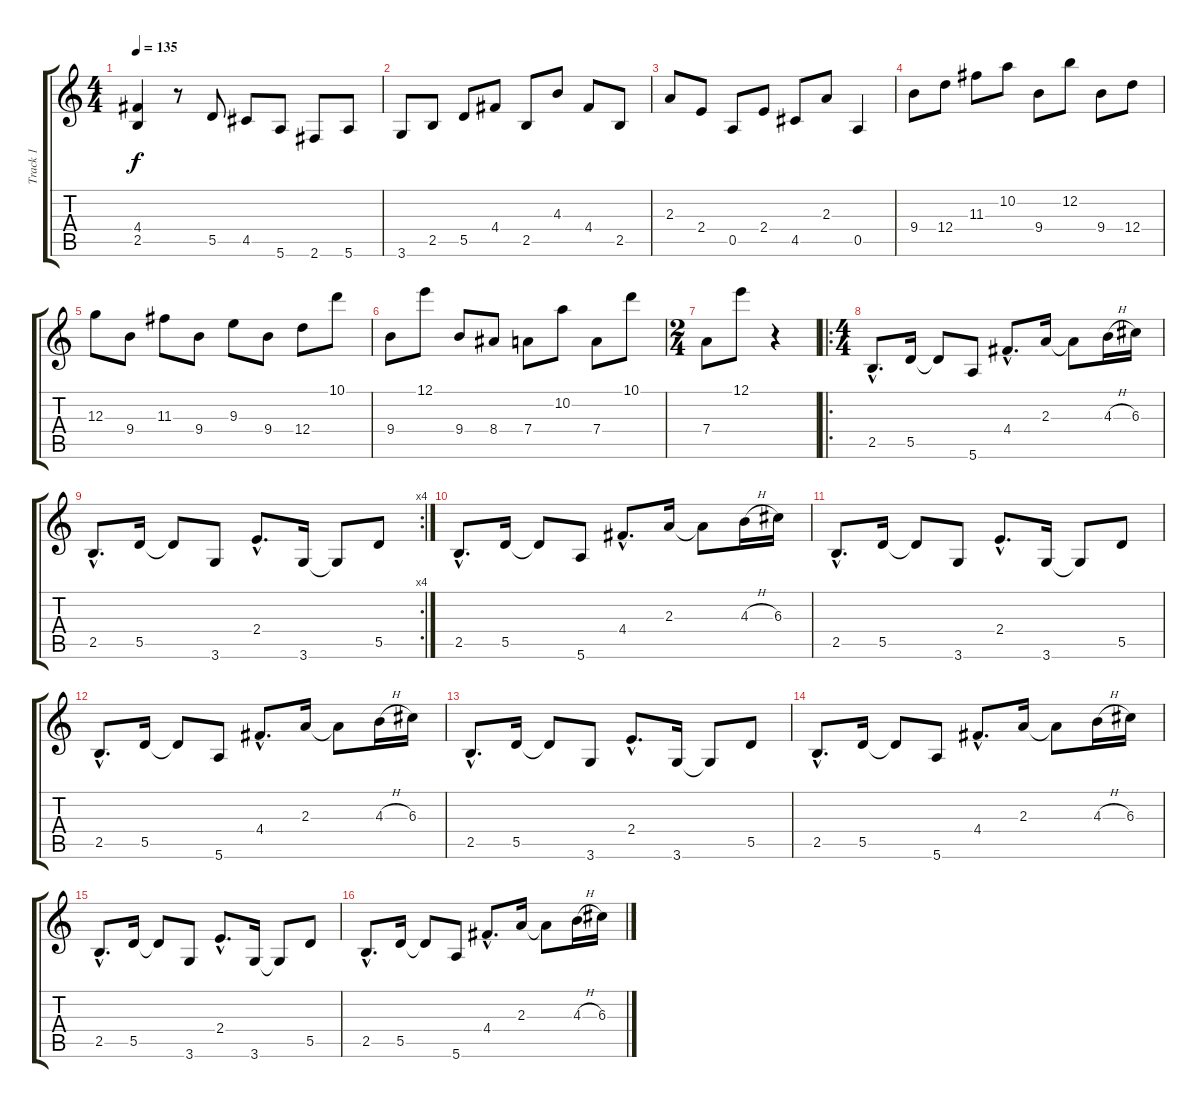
\track ("Track 1" "Track 1") {instrument distortionguitar}
\staff {score tabs}
\tuning (E4 B3 G3 D3 A2 E2) {hide}
\ts (4 4)
\tempo 135
\clef g2
\ks c
(4.4 2.5).4{dy f} r.8 5.5.8 4.5.8 5.6.8 2.6.8 5.6.8 |
3.6.8 2.5.8 5.5.8 4.4.8 2.5.8 4.3.8 4.4.8 2.5.8 |
2.3.8 2.4.8 0.5.8 2.4.8 4.5.8 2.3.8 0.5.4 |
9.4.8 12.4.8 11.3.8 10.2.8 9.4.8 12.2.8 9.4.8 12.4.8 |
12.3.8 9.4.8 11.3.8 9.4.8 9.3.8 9.4.8 12.4.8 10.1.8 |
9.4.8 12.1.8 9.4.8 8.4.8 7.4.8 10.2.8 7.4.8 10.1.8 |
\ts (2 4)
7.4.8 12.1.8 r.4 |
\ro
\ts (4 4)
2.5{hac}.8{d} 5.5.16 5.5{t}.8 5.6.8 4.4{hac}.8{d} 2.3.16 2.3{t}.8 4.3{h}.16 6.3.16 |
\rc 4
2.5{hac}.8{d} 5.5.16 5.5{t}.8 3.6.8 2.4{hac}.8{d} 3.6.16 3.6{t}.8 5.5.8 |
2.5{hac}.8{d} 5.5.16 5.5{t}.8 5.6.8 4.4{hac}.8{d} 2.3.16 2.3{t}.8 4.3{h}.16 6.3.16 |
2.5{hac}.8{d} 5.5.16 5.5{t}.8 3.6.8 2.4{hac}.8{d} 3.6.16 3.6{t}.8 5.5.8 |
2.5{hac}.8{d} 5.5.16 5.5{t}.8 5.6.8 4.4{hac}.8{d} 2.3.16 2.3{t}.8 4.3{h}.16 6.3.16 |
2.5{hac}.8{d} 5.5.16 5.5{t}.8 3.6.8 2.4{hac}.8{d} 3.6.16 3.6{t}.8 5.5.8 |
2.5{hac}.8{d} 5.5.16 5.5{t}.8 5.6.8 4.4{hac}.8{d} 2.3.16 2.3{t}.8 4.3{h}.16 6.3.16 |
2.5{hac}.8{d} 5.5.16 5.5{t}.8 3.6.8 2.4{hac}.8{d} 3.6.16 3.6{t}.8 5.5.8 |
2.5{hac}.8{d} 5.5.16 5.5{t}.8 5.6.8 4.4{hac}.8{d} 2.3.16 2.3{t}.8 4.3{h}.16 6.3.16
